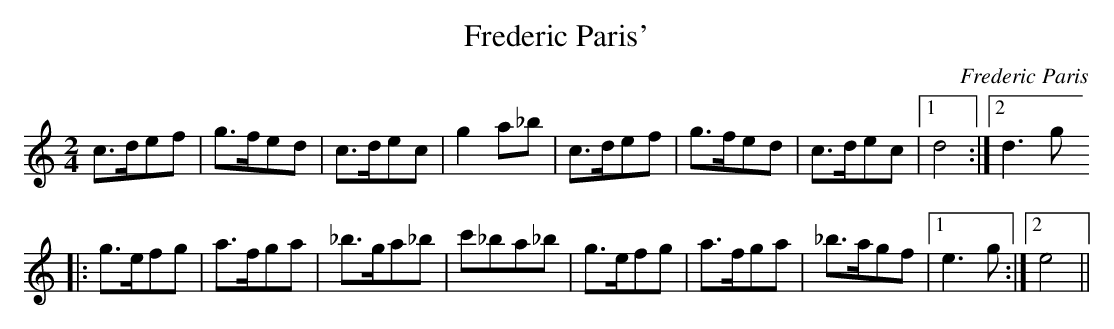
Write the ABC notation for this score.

X:1
T:Frederic Paris'
M:2/4
L:1/8
C:Frederic Paris
K:C
c>def|g>fed|c>dec|g2a_b|c>def|g>fed|c>dec|1d4:|2d3g
|:g>efg|a>fga|_b>ga_b|c'_ba_b|g>efg|a>fga|_b>agf|1e3g:|2e4||
